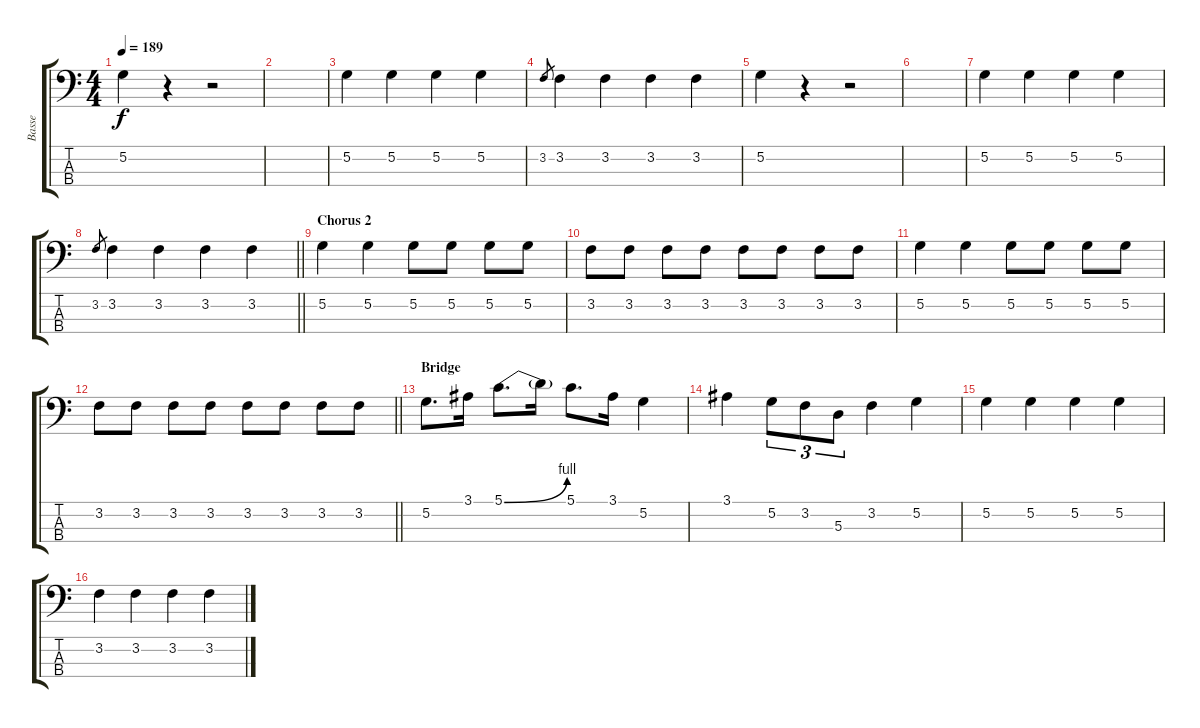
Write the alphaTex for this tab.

\track ("Basse" "Basse") {instrument electricbassfinger}
\staff {score tabs}
\tuning (G2 D2 A1 E1) {hide}
\ts (4 4)
\tempo 189
\clef f4
\ks c
5.2.4{dy f} r.4 r.2 |
|
5.2.4 5.2.4 5.2.4 5.2.4 |
3.2.8{gr} 3.2.4 3.2.4 3.2.4 3.2.4 |
5.2.4 r.4 r.2 |
|
5.2.4 5.2.4 5.2.4 5.2.4 |
\barLineRight lightlight
3.2.8{gr} 3.2.4 3.2.4 3.2.4 3.2.4 |
\section ("" "Chorus 2")
5.2.4 5.2.4 5.2.8 5.2.8 5.2.8 5.2.8 |
3.2.8 3.2.8 3.2.8 3.2.8 3.2.8 3.2.8 3.2.8 3.2.8 |
5.2.4 5.2.4 5.2.8 5.2.8 5.2.8 5.2.8 |
\barLineRight lightlight
3.2.8 3.2.8 3.2.8 3.2.8 3.2.8 3.2.8 3.2.8 3.2.8 |
\section ("" "Bridge")
5.2.8{d} 3.1.16 5.1{be (bend 0 0 60 4)}.8{d} 5.1{t}.16 5.1.8{d} 3.1.16 5.2.4 |
3.1.4 5.2.8{tu (3 2)} 3.2.8{tu (3 2)} 5.3.8{tu (3 2)} 3.2.4 5.2.4 |
5.2.4 5.2.4 5.2.4 5.2.4 |
3.2.4 3.2.4 3.2.4 3.2.4
